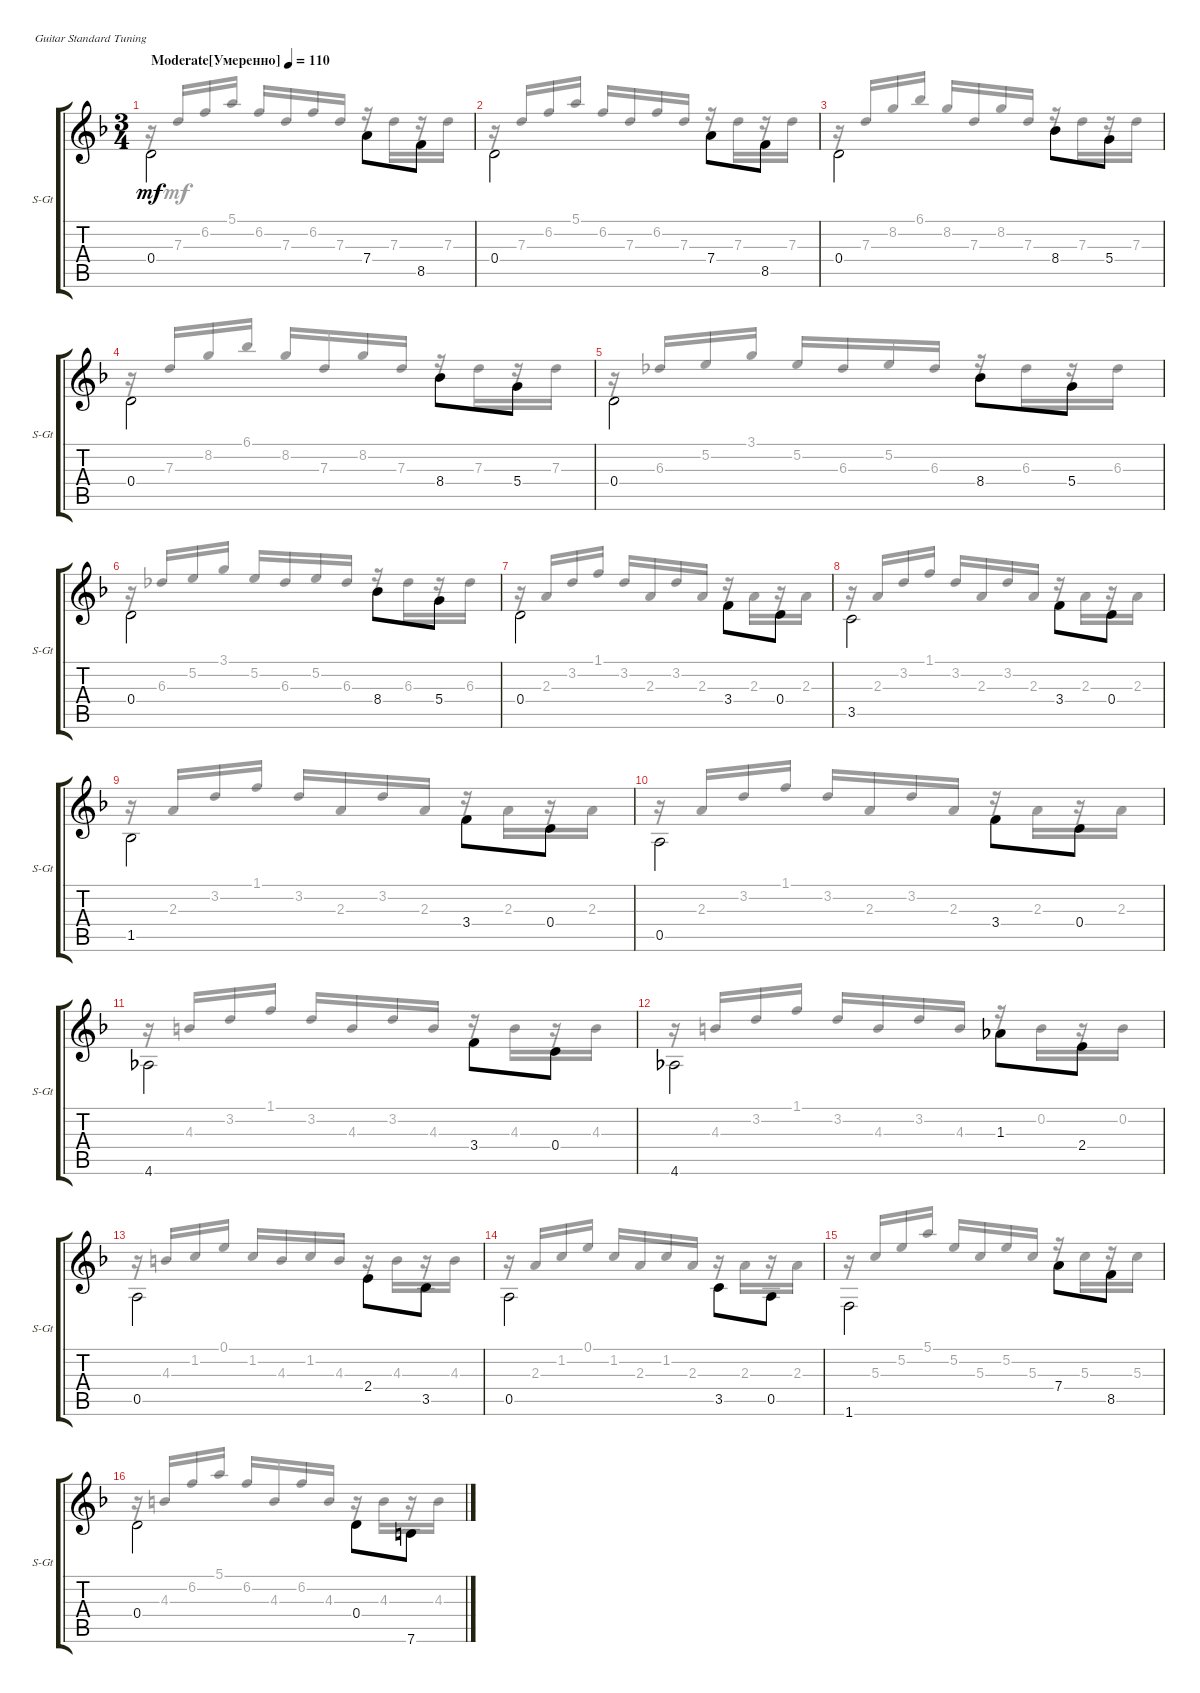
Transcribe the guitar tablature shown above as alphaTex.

\defaultSystemsLayout 4
\bracketExtendMode groupsimilarinstruments
\useSystemSignSeparator
\singleTrackTrackNamePolicy allsystems
\multiTrackTrackNamePolicy allsystems
\firstSystemTrackNameOrientation horizontal
\otherSystemsTrackNameOrientation horizontal
\track ("Steel Guitar" "S-Gt") {instrument acousticguitarsteel}
\staff {score tabs}
\tuning (E4 B3 G3 D3 A2 E2)
\voice
\ts (3 4)
\tempo (110 "Moderate[Умеренно]")
\clef g2
\ks dminor
0.4.2{dy mf instrument acousticguitarsteel beam invert} 7.4.8{beam invert} 8.5.8 |
0.4.2{beam invert} 7.4.8{beam invert} 8.5.8 |
0.4.2{beam invert} 8.4.8{beam invert} 5.4.8 |
0.4.2{beam invert} 8.4.8{beam invert} 5.4.8 |
0.4.2{beam invert} 8.4.8{beam invert} 5.4.8 |
0.4.2{beam invert} 8.4.8{beam invert} 5.4.8 |
0.4.2{beam invert} 3.4.8{beam invert} 0.4.8 |
3.5.2{beam invert} 3.4.8{beam invert} 0.4.8 |
1.5.2{beam invert} 3.4.8{beam invert} 0.4.8 |
0.5.2{beam invert} 3.4.8{beam invert} 0.4.8 |
4.6.2{beam invert} 3.4.8{beam invert} 0.4.8 |
4.6.2{beam invert} 1.3.8{beam invert} 2.4.8 |
0.5.2{beam invert} 2.4.8{beam invert} 3.5.8 |
0.5.2{beam invert} 3.5.8{beam invert} 0.5.8 |
1.6.2{beam invert} 7.4.8{beam invert} 8.5.8 |
0.4.2{beam invert} 0.4.8{beam invert} 7.6.8
\voice
\clef g2
\ottava regular
\simile none
\ks dminor
r.16{dy mf} 7.3.16{beam invert} 6.2.16 5.1.16 6.2.16{beam invert} 7.3.16 6.2.16 7.3.16 r.16 7.3.16 r.16 7.3.16 |
r.16 7.3.16{beam invert} 6.2.16 5.1.16 6.2.16{beam invert} 7.3.16 6.2.16 7.3.16 r.16 7.3.16 r.16 7.3.16 |
r.16 7.3.16{beam invert} 8.2.16 6.1.16 8.2.16{beam invert} 7.3.16 8.2.16 7.3.16 r.16 7.3.16 r.16 7.3.16 |
r.16 7.3.16{beam invert} 8.2.16 6.1.16 8.2.16{beam invert} 7.3.16 8.2.16 7.3.16 r.16 7.3.16 r.16 7.3.16 |
r.16 6.3.16{beam invert} 5.2.16 3.1.16 5.2.16{beam invert} 6.3.16 5.2.16 6.3.16 r.16 6.3.16 r.16 6.3.16 |
r.16 6.3.16{beam invert} 5.2.16 3.1.16 5.2.16{beam invert} 6.3.16 5.2.16 6.3.16 r.16 6.3.16 r.16 6.3.16 |
r.16 2.3.16{beam invert} 3.2.16 1.1.16 3.2.16{beam invert} 2.3.16 3.2.16 2.3.16 r.16 2.3.16 r.16 2.3.16 |
r.16 2.3.16{beam invert} 3.2.16 1.1.16 3.2.16{beam invert} 2.3.16 3.2.16 2.3.16 r.16 2.3.16 r.16 2.3.16 |
r.16 2.3.16{beam invert} 3.2.16 1.1.16 3.2.16{beam invert} 2.3.16 3.2.16 2.3.16 r.16 2.3.16 r.16 2.3.16 |
r.16 2.3.16{beam invert} 3.2.16 1.1.16 3.2.16{beam invert} 2.3.16 3.2.16 2.3.16 r.16 2.3.16 r.16 2.3.16 |
r.16{beam invert} 4.3.16{beam invert} 3.2.16 1.1.16 3.2.16{beam invert} 4.3.16 3.2.16 4.3.16 r.16 4.3.16 r.16 4.3.16 |
r.16{beam invert} 4.3.16{beam invert} 3.2.16 1.1.16 3.2.16{beam invert} 4.3.16 3.2.16 4.3.16 r.16 0.2.16 r.16 0.2.16 |
r.16 4.3.16{beam invert} 1.2.16 0.1.16 1.2.16{beam invert} 4.3.16 1.2.16 4.3.16 r.16 4.3.16 r.16 4.3.16 |
r.16{beam invert} 2.3.16{beam invert} 1.2.16 0.1.16 1.2.16{beam invert} 2.3.16 1.2.16 2.3.16 r.16 2.3.16 r.16 2.3.16 |
r.16 5.3.16{beam invert} 5.2.16 5.1.16 5.2.16{beam invert} 5.3.16 5.2.16 5.3.16 r.16 5.3.16 r.16 5.3.16 |
r.16 4.3.16{beam invert} 6.2.16 5.1.16 6.2.16{beam invert} 4.3.16 6.2.16 4.3.16 r.16 4.3.16 r.16 4.3.16
